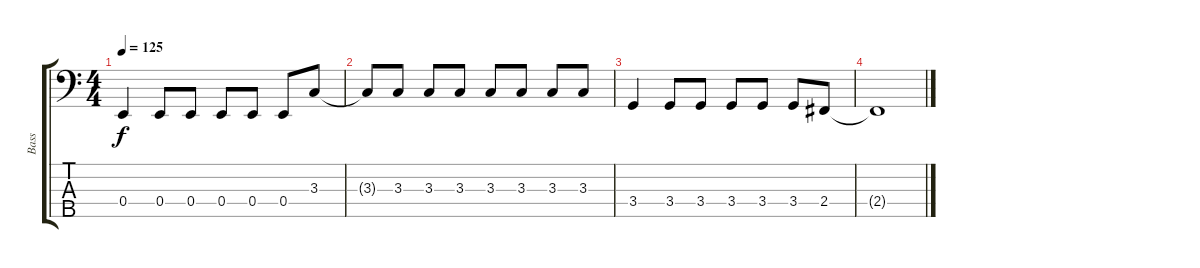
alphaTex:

\track ("Bass" "Bass") {instrument electricbassfinger}
\staff {score tabs}
\tuning (G2 D2 A1 E1 A0) {hide}
\ts (4 4)
\tempo 125
\clef f4
\ks c
0.4.4{dy f} 0.4.8 0.4.8 0.4.8 0.4.8 0.4.8 3.3.8 |
3.3{t}.8 3.3.8 3.3.8 3.3.8 3.3.8 3.3.8 3.3.8 3.3.8 |
3.4.4 3.4.8 3.4.8 3.4.8 3.4.8 3.4.8 2.4.8 |
2.4{t}.1
